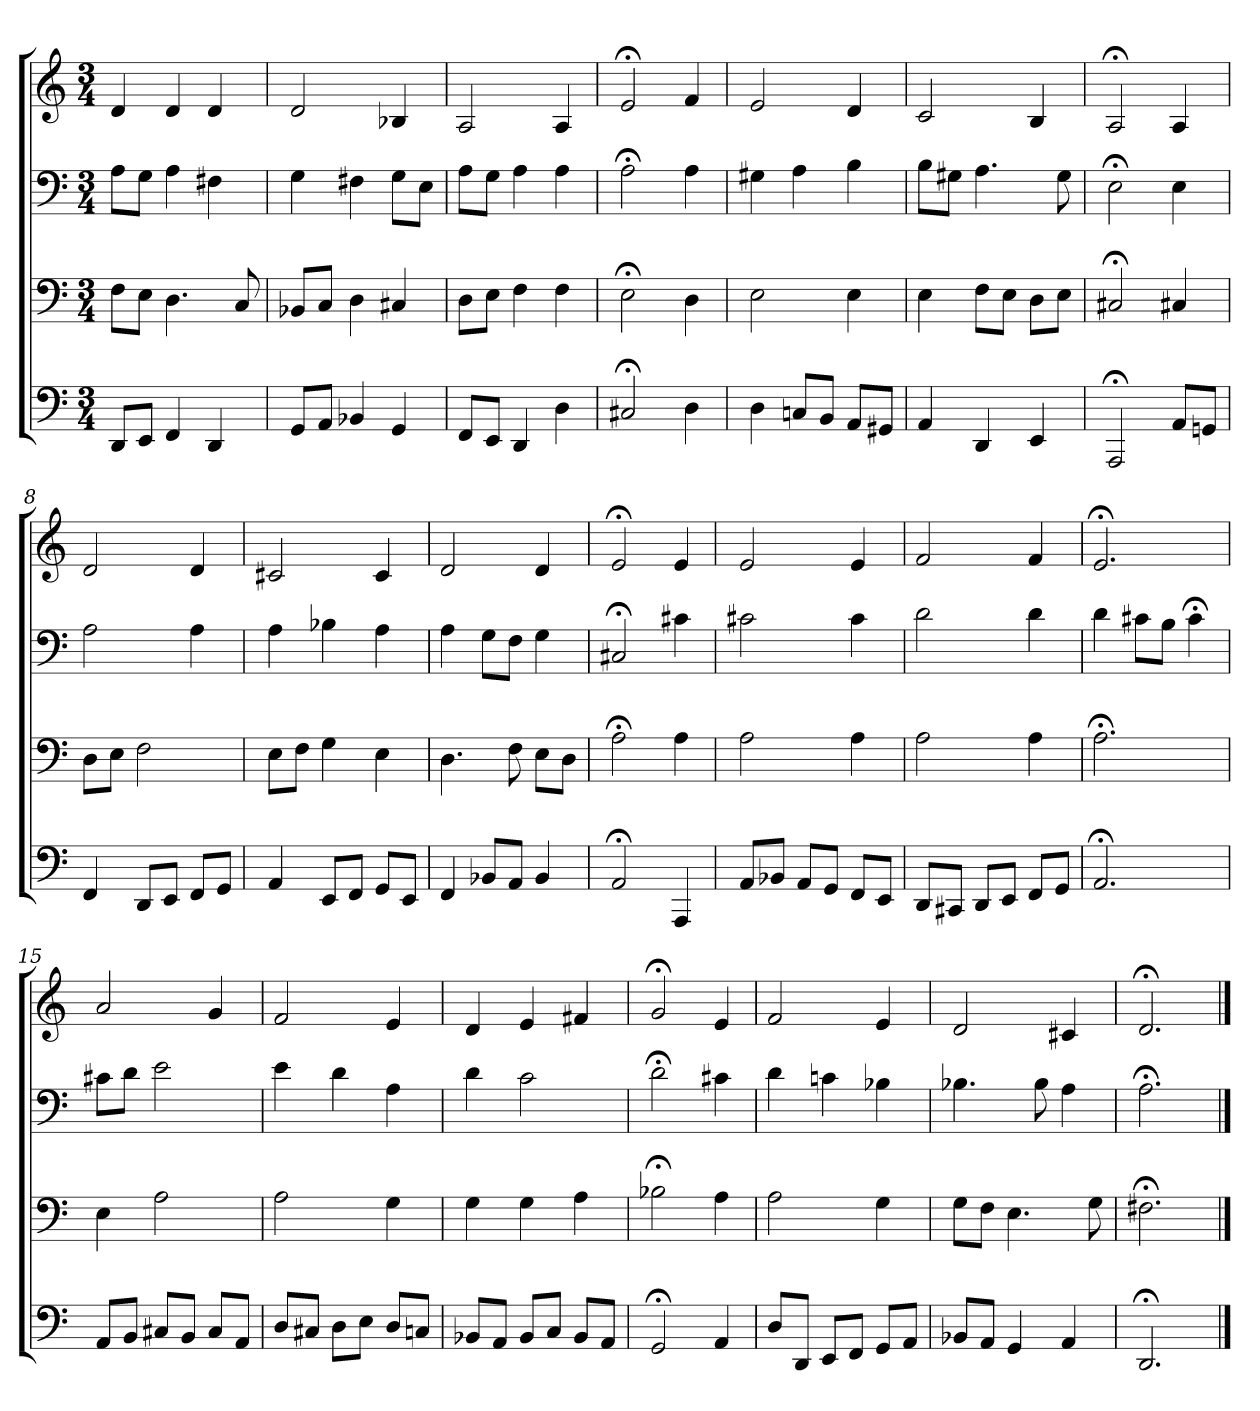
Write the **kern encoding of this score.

**kern	**kern	**kern	**kern
*part4	*part3	*part2	*part1
*staff4	*staff3	*staff2	*staff1
*clefF4	*clefF4	*clefF4	*clefG2
*k[]	*k[]	*k[]	*k[]
*C:	*C:	*C:	*a:
*M3/4	*M3/4	*M3/4	*M3/4
=1	=1	=1	=1
8DD/L	8F\L	8A\L	4d
8EE/J	8E\J	8G\J	.
4FF	4.D	4A	4d
4DD	.	4F#X	4d
.	8C	.	.
=2	=2	=2	=2
8GG/L	8BB-X/L	4G	2d
8AA/J	8C/J	.	.
4BB-X	4D	4F#X	.
4GG	4C#X	8G\L	4B-X
.	.	8E\J	.
=3	=3	=3	=3
8FF/L	8D\L	8A\L	2A
8EE/J	8E\J	8G\J	.
4DD	4F	4A	.
4D	4F	4A	4A
=4	=4	=4	=4
2C#X;<	2E;<	2A;<	2e;<
4D	4D	4A	4f
=5	=5	=5	=5
4D	2E	4G#X	2e
8Cn/L	.	4A	.
8BB/J	.	.	.
8AA/L	4E	4B	4d
8GG#X/J	.	.	.
=6	=6	=6	=6
4AA	4E	8B\L	2c
.	.	8G#X\J	.
4DD	8F\L	4.A	.
.	8E\J	.	.
4EE	8D\L	.	4B
.	8E\J	8G#	.
=7	=7	=7	=7
2AAA;<	2C#X;<	2E;<	2A;<
8AA/L	4C#X	4E	4A
8GGn/J	.	.	.
=8	=8	=8	=8
4FF	8D\L	2A	2d
.	8E\J	.	.
8DD/L	2F	.	.
8EE/J	.	.	.
8FF/L	.	4A	4d
8GG/J	.	.	.
=9	=9	=9	=9
4AA	8E\L	4A	2c#X
.	8F\J	.	.
8EE/L	4G	4B-X	.
8FF/J	.	.	.
8GG/L	4E	4A	4c#
8EE/J	.	.	.
=10	=10	=10	=10
4FF	4.D	4A	2d
8BB-X/L	.	8G\L	.
8AA/J	8F	8F\J	.
4BB-	8E\L	4G	4d
.	8D\J	.	.
=11	=11	=11	=11
2AA;<	2A;<	2C#X;<	2e;<
4AAA	4A	4c#X	4e
=12	=12	=12	=12
8AA/L	2A	2c#X	2e
8BB-X/J	.	.	.
8AA/L	.	.	.
8GG/J	.	.	.
8FF/L	4A	4c#	4e
8EE/J	.	.	.
=13	=13	=13	=13
8DD/L	2A	2d	2f
8CC#X/J	.	.	.
8DD/L	.	.	.
8EE/J	.	.	.
8FF/L	4A	4d	4f
8GG/J	.	.	.
=14	=14	=14	=14
2.AA;<	2.A;<	4d	2.e;<
.	.	8c#X\L	.
.	.	8B\J	.
.	.	4c#;<	.
=15	=15	=15	=15
8AA/L	4E	8c#X\L	2a
8BB/J	.	8d\J	.
8C#X/L	2A	2e	.
8BB/J	.	.	.
8C#/L	.	.	4g
8AA/J	.	.	.
=16	=16	=16	=16
8D/L	2A	4e	2f
8C#X/J	.	.	.
8D\L	.	4d	.
8E\J	.	.	.
8D/L	4G	4A	4e
8Cn/J	.	.	.
=17	=17	=17	=17
8BB-X/L	4G	4d	4d
8AA/J	.	.	.
8BB-/L	4G	2c	4e
8C/J	.	.	.
8BB-/L	4A	.	4f#X
8AA/J	.	.	.
=18	=18	=18	=18
2GG;<	2B-X;<	2d;<	2g;<
4AA	4A	4c#X	4e
=19	=19	=19	=19
8D/L	2A	4d	2f
8DD/J	.	.	.
8EE/L	.	4cn	.
8FF/J	.	.	.
8GG/L	4G	4B-X	4e
8AA/J	.	.	.
=20	=20	=20	=20
8BB-X/L	8G\L	4.B-X	2d
8AA/J	8F\J	.	.
4GG	4.E	.	.
.	.	8B-	.
4AA	.	4A	4c#X
.	8G	.	.
=21	=21	=21	=21
2.DD;<	2.F#X;<	2.A;<	2.d;<
==	==	==	==
*-	*-	*-	*-
